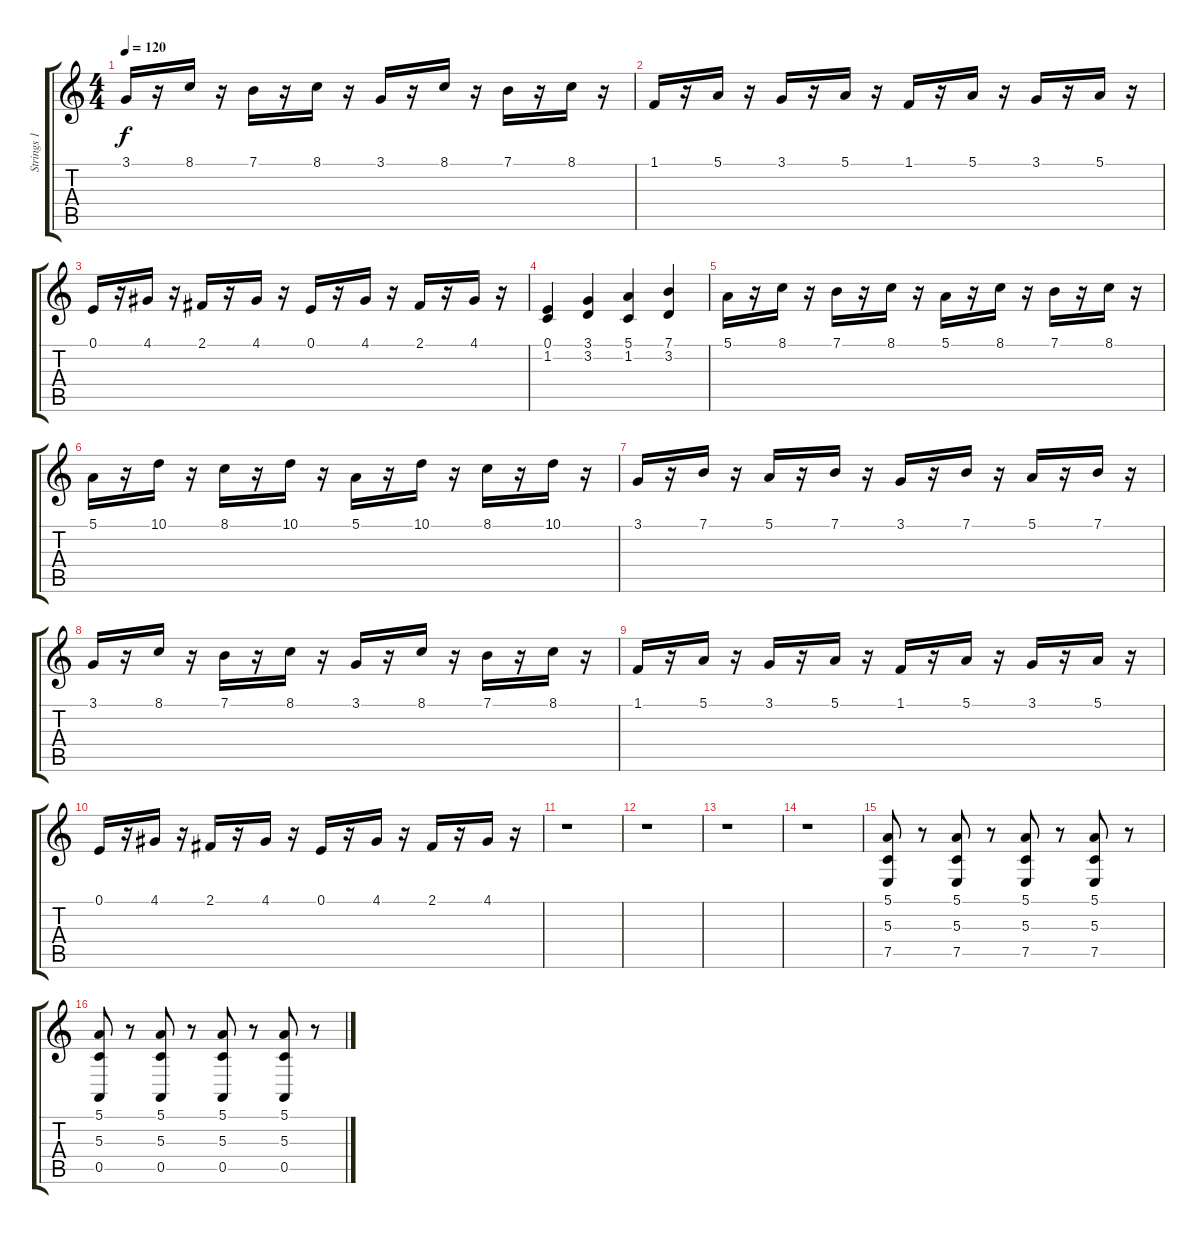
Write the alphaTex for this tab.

\track ("Strings 1" "Strings 1") {instrument tremolostrings}
\staff {score tabs}
\tuning (E4 B3 G3 D3 A2 E2) {hide}
\ts (4 4)
\tempo 120
\clef g2
\ks c
3.1.16{dy f} r.16 8.1.16 r.16 7.1.16 r.16 8.1.16 r.16 3.1.16 r.16 8.1.16 r.16 7.1.16 r.16 8.1.16 r.16 |
1.1.16 r.16 5.1.16 r.16 3.1.16 r.16 5.1.16 r.16 1.1.16 r.16 5.1.16 r.16 3.1.16 r.16 5.1.16 r.16 |
0.1.16 r.16 4.1.16 r.16 2.1.16 r.16 4.1.16 r.16 0.1.16 r.16 4.1.16 r.16 2.1.16 r.16 4.1.16 r.16 |
(0.1 1.2).4 (3.1 3.2).4 (5.1 1.2).4 (7.1 3.2).4 |
5.1.16 r.16 8.1.16 r.16 7.1.16 r.16 8.1.16 r.16 5.1.16 r.16 8.1.16 r.16 7.1.16 r.16 8.1.16 r.16 |
5.1.16 r.16 10.1.16 r.16 8.1.16 r.16 10.1.16 r.16 5.1.16 r.16 10.1.16 r.16 8.1.16 r.16 10.1.16 r.16 |
3.1.16 r.16 7.1.16 r.16 5.1.16 r.16 7.1.16 r.16 3.1.16 r.16 7.1.16 r.16 5.1.16 r.16 7.1.16 r.16 |
3.1.16 r.16 8.1.16 r.16 7.1.16 r.16 8.1.16 r.16 3.1.16 r.16 8.1.16 r.16 7.1.16 r.16 8.1.16 r.16 |
1.1.16 r.16 5.1.16 r.16 3.1.16 r.16 5.1.16 r.16 1.1.16 r.16 5.1.16 r.16 3.1.16 r.16 5.1.16 r.16 |
0.1.16 r.16 4.1.16 r.16 2.1.16 r.16 4.1.16 r.16 0.1.16 r.16 4.1.16 r.16 2.1.16 r.16 4.1.16 r.16 |
r.1 |
r.1 |
r.1 |
r.1 |
(5.1 5.3 7.5).8 r.8 (5.1 5.3 7.5).8 r.8 (5.1 5.3 7.5).8 r.8 (5.1 5.3 7.5).8 r.8 |
(5.1 5.3 0.5).8 r.8 (5.1 5.3 0.5).8 r.8 (5.1 5.3 0.5).8 r.8 (5.1 5.3 0.5).8 r.8
